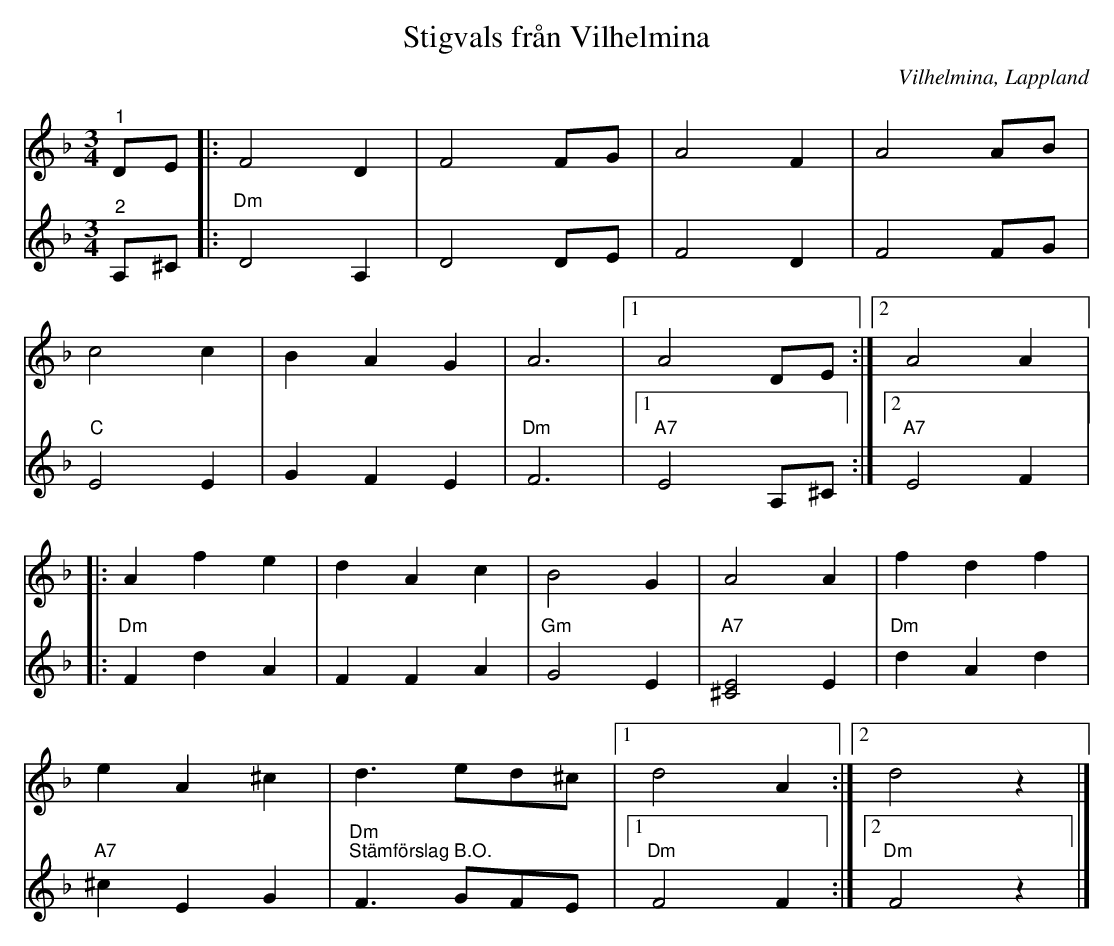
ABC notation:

X:1
T:Stigvals från Vilhelmina
O:Vilhelmina, Lappland
L:1/4
M:3/4
K:Dm
V:1
"^1" D/E/ |: F2 D | F2 F/G/ | A2 F | A2 A/B/ |
c2 c | B A G | A3 |1 A2 D/E/ :|2 A2 A |:
A f e | d A c | B2 G | A2 A | f d f |
e A ^c | d3/2 e/d/^c/ |1 d2 A :|2 d2 z |]
V:2
"^2" A,/^C/ |:"Dm" D2 A, | D2 D/E/ | F2 D | F2 F/G/ |
"C" E2 E | G F E |"Dm" F3 |1 "A7" E2 A,/^C/ :|2"A7" E2 F |:
"Dm" F d A | F F A |"Gm" G2 E |"A7" [^CE]2 E | "Dm" d A d | "A7" ^c E G |
"Dm""^Stämförslag B.O."  F3/2 G/F/E/ |1"Dm" F2 F :|2"Dm" F2 z |]
